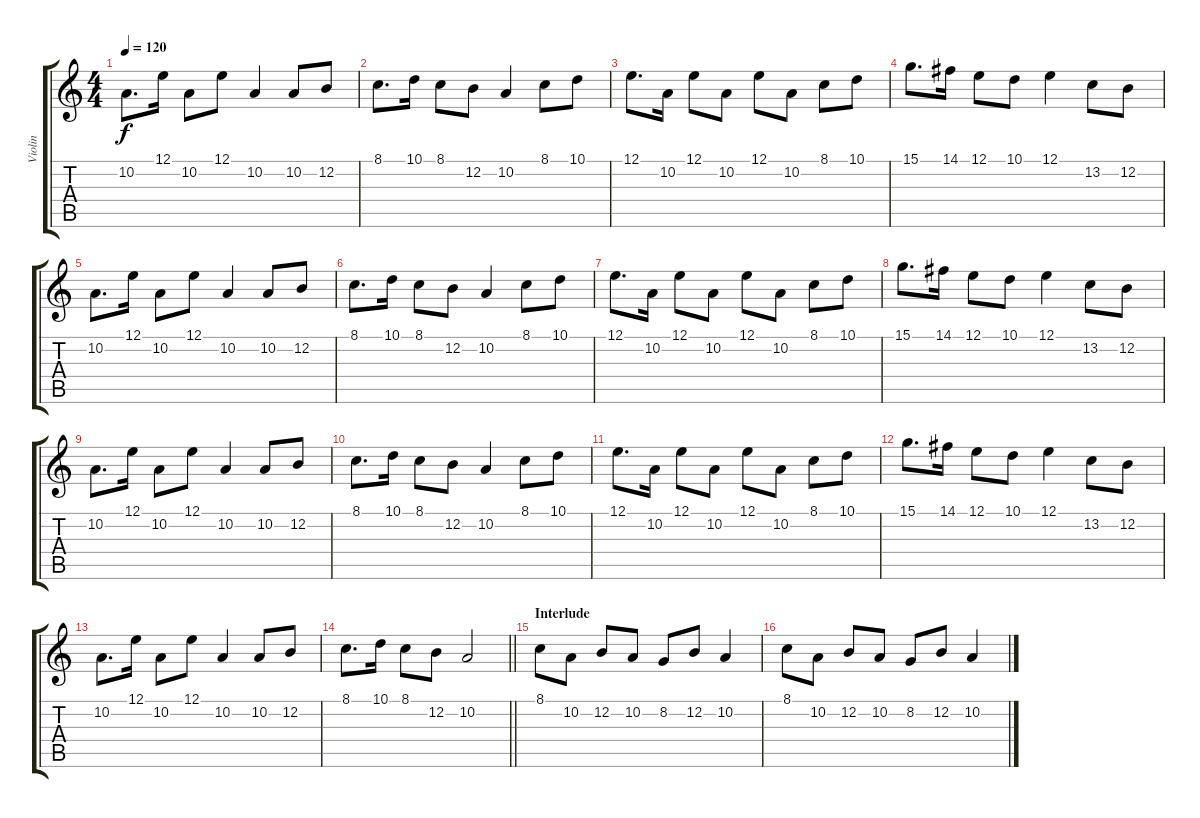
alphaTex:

\track ("Violin" "Violin") {instrument violin}
\staff {score tabs}
\tuning (E4 B3 G3 D3 A2 E2) {hide}
\ts (4 4)
\tempo 120
\clef g2
\ks c
10.2.8{d dy f} 12.1.16 10.2.8 12.1.8 10.2.4 10.2.8 12.2.8 |
8.1.8{d} 10.1.16 8.1.8 12.2.8 10.2.4 8.1.8 10.1.8 |
12.1.8{d} 10.2.16 12.1.8 10.2.8 12.1.8 10.2.8 8.1.8 10.1.8 |
15.1.8{d} 14.1.16 12.1.8 10.1.8 12.1.4 13.2.8 12.2.8 |
10.2.8{d} 12.1.16 10.2.8 12.1.8 10.2.4 10.2.8 12.2.8 |
8.1.8{d} 10.1.16 8.1.8 12.2.8 10.2.4 8.1.8 10.1.8 |
12.1.8{d} 10.2.16 12.1.8 10.2.8 12.1.8 10.2.8 8.1.8 10.1.8 |
15.1.8{d} 14.1.16 12.1.8 10.1.8 12.1.4 13.2.8 12.2.8 |
10.2.8{d} 12.1.16 10.2.8 12.1.8 10.2.4 10.2.8 12.2.8 |
8.1.8{d} 10.1.16 8.1.8 12.2.8 10.2.4 8.1.8 10.1.8 |
12.1.8{d} 10.2.16 12.1.8 10.2.8 12.1.8 10.2.8 8.1.8 10.1.8 |
15.1.8{d} 14.1.16 12.1.8 10.1.8 12.1.4 13.2.8 12.2.8 |
10.2.8{d} 12.1.16 10.2.8 12.1.8 10.2.4 10.2.8 12.2.8 |
\barLineRight lightlight
8.1.8{d} 10.1.16 8.1.8 12.2.8 10.2.2 |
\section ("" "Interlude")
8.1.8 10.2.8 12.2.8 10.2.8 8.2.8 12.2.8 10.2.4 |
8.1.8 10.2.8 12.2.8 10.2.8 8.2.8 12.2.8 10.2.4
